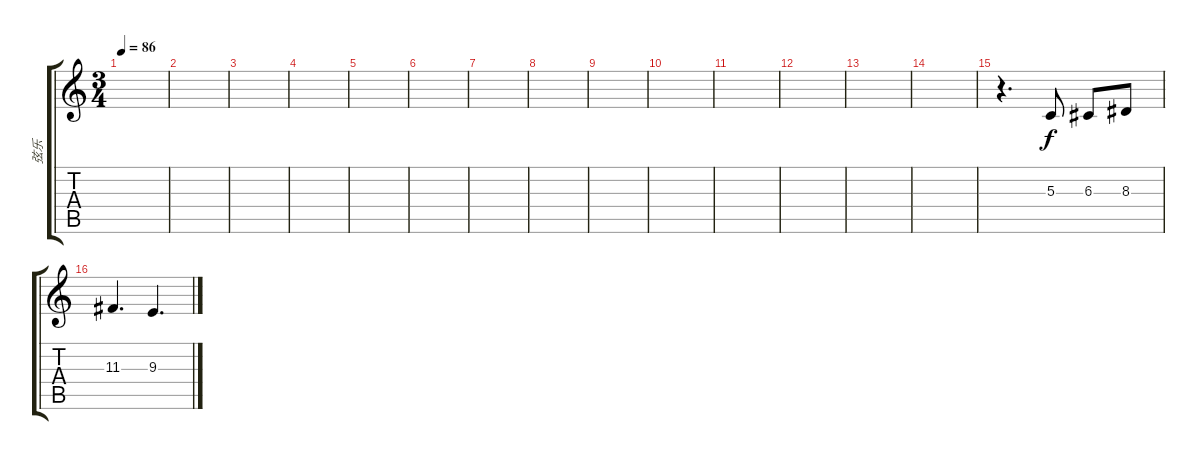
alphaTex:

\track ("弦乐" "弦乐") {instrument tremolostrings}
\staff {score tabs}
\tuning (E4 B3 G3 D3 A2 E2) {hide}
\ts (3 4)
\tempo 86
\clef g2
\ks c
|
|
|
|
|
|
|
|
|
|
|
|
|
|
r.4{d} 5.3.8 6.3.8 8.3.8 |
11.3.4{d} 9.3.4{d}
